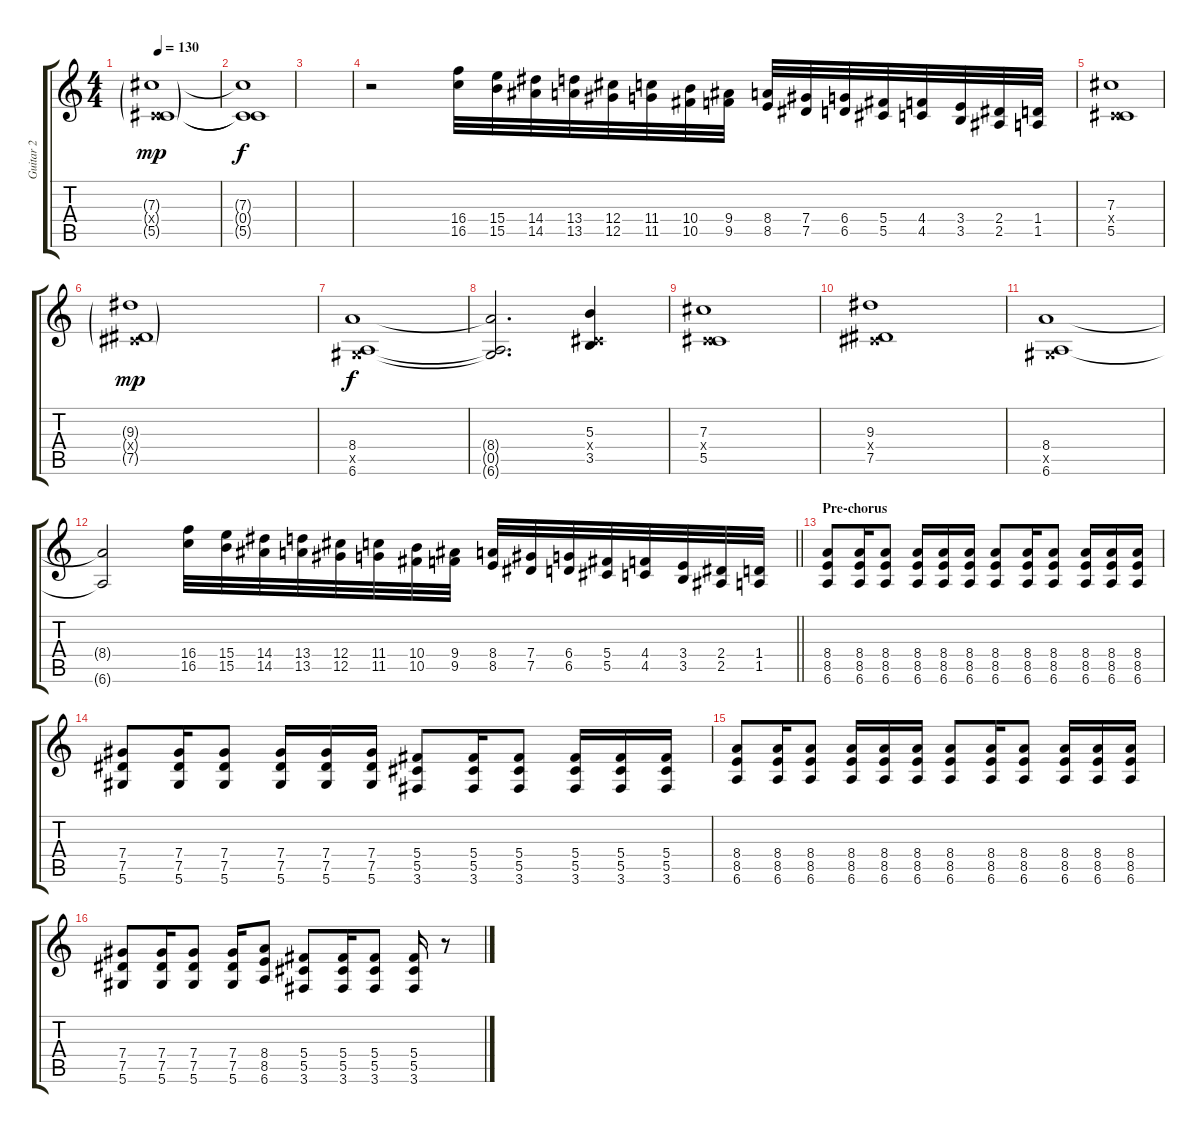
\track ("Guitar 2" "Guitar 2") {instrument overdrivenguitar}
\staff {score tabs}
\tuning (Eb4 Bb3 Gb3 Db3 Ab2 Eb2) {hide}
\ts (4 4)
\tempo 130
\clef g2
\ks c
(7.3{g} 0.4{g x} 5.5{g}).1{dy mp} |
(7.3{t} 0.4{t} 5.5{t}).1{dy f} |
|
r.2 (16.4 16.5).32 (15.4 15.5).32 (14.4 14.5).32 (13.4 13.5).32 (12.4 12.5).32 (11.4 11.5).32 (10.4 10.5).32 (9.4 9.5).32 (8.4 8.5).32 (7.4 7.5).32 (6.4 6.5).32 (5.4 5.5).32 (4.4 4.5).32 (3.4 3.5).32 (2.4 2.5).32 (1.4 1.5).32 |
(7.3 0.4{x} 5.5).1 |
(9.3{g} 0.4{g x} 7.5{g}).1{dy mp} |
(8.4 0.5{x} 6.6).1{dy f} |
(8.4{t} 0.5{t} 6.6{t}).2{d} (5.3 0.4{x} 3.5).4 |
(7.3 0.4{x} 5.5).1 |
(9.3 0.4{x} 7.5).1 |
(8.4 0.5{x} 6.6).1 |
\barLineRight lightlight
(8.4{t} 6.6{t}).2 (16.4 16.5).32 (15.4 15.5).32 (14.4 14.5).32 (13.4 13.5).32 (12.4 12.5).32 (11.4 11.5).32 (10.4 10.5).32 (9.4 9.5).32 (8.4 8.5).32 (7.4 7.5).32 (6.4 6.5).32 (5.4 5.5).32 (4.4 4.5).32 (3.4 3.5).32 (2.4 2.5).32 (1.4 1.5).32 |
\section ("" "Pre-chorus")
(8.4 8.5 6.6).8 (8.4 8.5 6.6).16 (8.4 8.5 6.6).8 (8.4 8.5 6.6).16 (8.4 8.5 6.6).16 (8.4 8.5 6.6).16 (8.4 8.5 6.6).8 (8.4 8.5 6.6).16 (8.4 8.5 6.6).8 (8.4 8.5 6.6).16 (8.4 8.5 6.6).16 (8.4 8.5 6.6).16 |
(7.4 7.5 5.6).8 (7.4 7.5 5.6).16 (7.4 7.5 5.6).8 (7.4 7.5 5.6).16 (7.4 7.5 5.6).16 (7.4 7.5 5.6).16 (5.4 5.5 3.6).8 (5.4 5.5 3.6).16 (5.4 5.5 3.6).8 (5.4 5.5 3.6).16 (5.4 5.5 3.6).16 (5.4 5.5 3.6).16 |
(8.4 8.5 6.6).8 (8.4 8.5 6.6).16 (8.4 8.5 6.6).8 (8.4 8.5 6.6).16 (8.4 8.5 6.6).16 (8.4 8.5 6.6).16 (8.4 8.5 6.6).8 (8.4 8.5 6.6).16 (8.4 8.5 6.6).8 (8.4 8.5 6.6).16 (8.4 8.5 6.6).16 (8.4 8.5 6.6).16 |
(7.4 7.5 5.6).8 (7.4 7.5 5.6).16 (7.4 7.5 5.6).8 (7.4 7.5 5.6).16 (8.4 8.5 6.6).8 (5.4 5.5 3.6).8 (5.4 5.5 3.6).16 (5.4 5.5 3.6).8 (5.4 5.5 3.6).16 r.8
